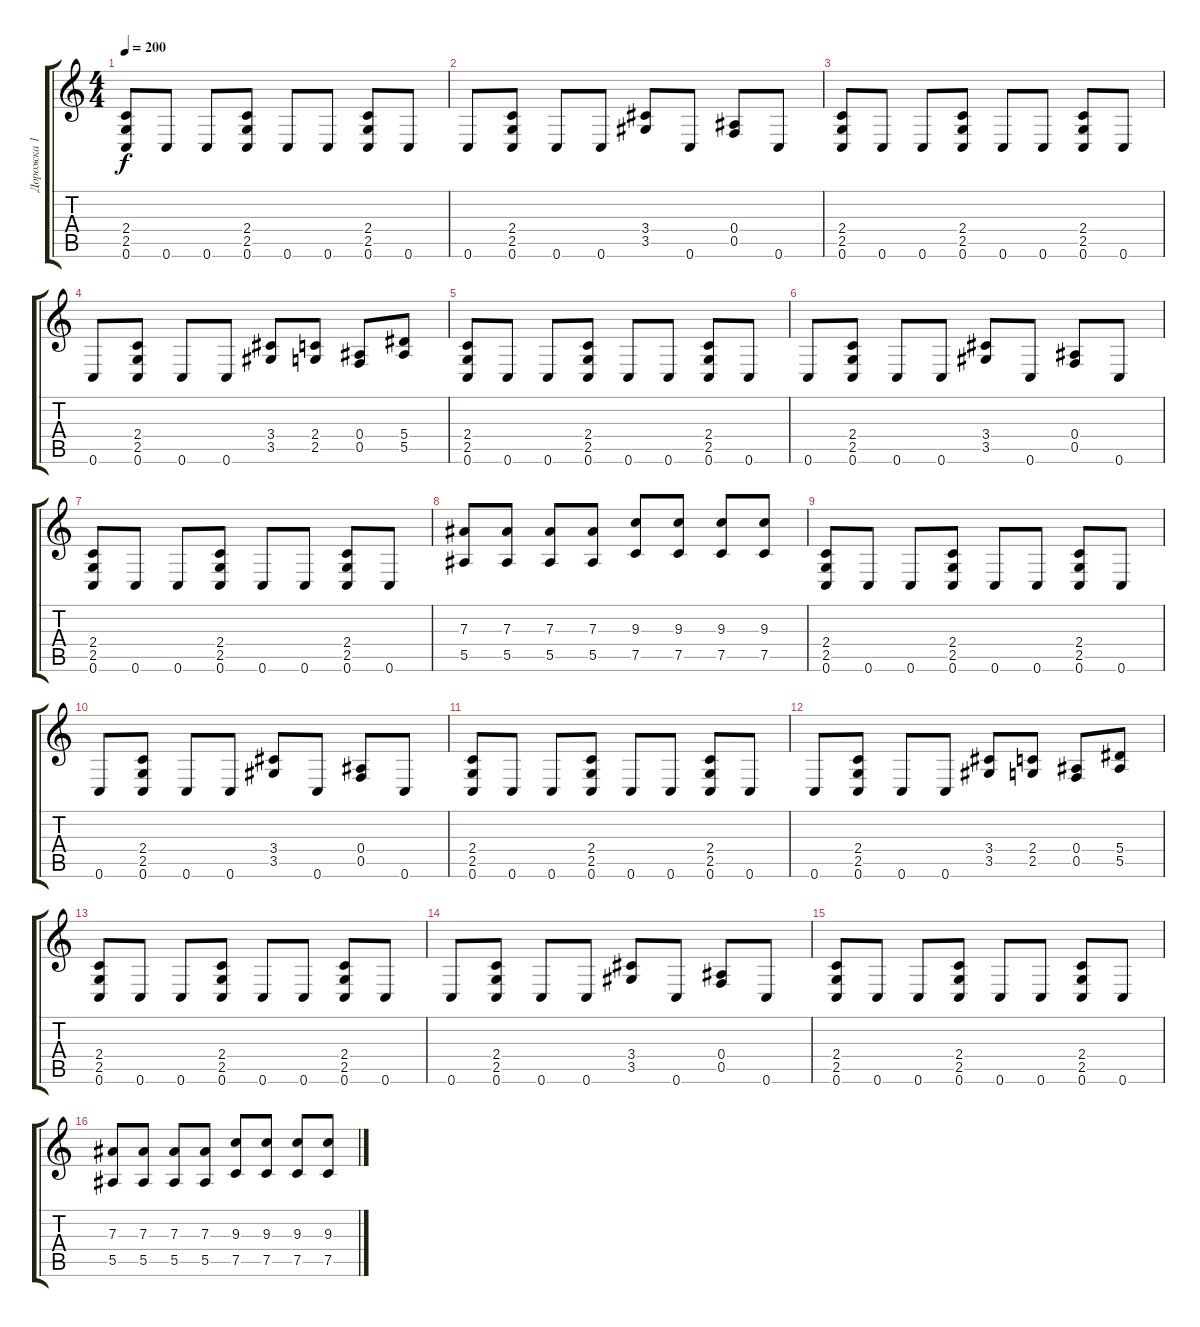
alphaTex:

\track ("Дорожка 1" "Дорожка 1") {instrument distortionguitar}
\staff {score tabs}
\tuning (C4 G3 Eb3 Bb2 F2 C2) {hide}
\ts (4 4)
\tempo 200
\clef g2
\ks c
(2.4 2.5 0.6).8{dy f} 0.6.8 0.6.8 (2.4 2.5 0.6).8 0.6.8 0.6.8 (2.4 2.5 0.6).8 0.6.8 |
0.6.8 (2.4 2.5 0.6).8 0.6.8 0.6.8 (3.4 3.5).8 0.6.8 (0.4 0.5).8 0.6.8 |
(2.4 2.5 0.6).8 0.6.8 0.6.8 (2.4 2.5 0.6).8 0.6.8 0.6.8 (2.4 2.5 0.6).8 0.6.8 |
0.6.8 (2.4 2.5 0.6).8 0.6.8 0.6.8 (3.4 3.5).8 (2.4 2.5).8 (0.4 0.5).8 (5.4 5.5).8 |
(2.4 2.5 0.6).8 0.6.8 0.6.8 (2.4 2.5 0.6).8 0.6.8 0.6.8 (2.4 2.5 0.6).8 0.6.8 |
0.6.8 (2.4 2.5 0.6).8 0.6.8 0.6.8 (3.4 3.5).8 0.6.8 (0.4 0.5).8 0.6.8 |
(2.4 2.5 0.6).8 0.6.8 0.6.8 (2.4 2.5 0.6).8 0.6.8 0.6.8 (2.4 2.5 0.6).8 0.6.8 |
(7.3 5.5).8 (7.3 5.5).8 (7.3 5.5).8 (7.3 5.5).8 (9.3 7.5).8 (9.3 7.5).8 (9.3 7.5).8 (9.3 7.5).8 |
(2.4 2.5 0.6).8 0.6.8 0.6.8 (2.4 2.5 0.6).8 0.6.8 0.6.8 (2.4 2.5 0.6).8 0.6.8 |
0.6.8 (2.4 2.5 0.6).8 0.6.8 0.6.8 (3.4 3.5).8 0.6.8 (0.4 0.5).8 0.6.8 |
(2.4 2.5 0.6).8 0.6.8 0.6.8 (2.4 2.5 0.6).8 0.6.8 0.6.8 (2.4 2.5 0.6).8 0.6.8 |
0.6.8 (2.4 2.5 0.6).8 0.6.8 0.6.8 (3.4 3.5).8 (2.4 2.5).8 (0.4 0.5).8 (5.4 5.5).8 |
(2.4 2.5 0.6).8 0.6.8 0.6.8 (2.4 2.5 0.6).8 0.6.8 0.6.8 (2.4 2.5 0.6).8 0.6.8 |
0.6.8 (2.4 2.5 0.6).8 0.6.8 0.6.8 (3.4 3.5).8 0.6.8 (0.4 0.5).8 0.6.8 |
(2.4 2.5 0.6).8 0.6.8 0.6.8 (2.4 2.5 0.6).8 0.6.8 0.6.8 (2.4 2.5 0.6).8 0.6.8 |
(7.3 5.5).8 (7.3 5.5).8 (7.3 5.5).8 (7.3 5.5).8 (9.3 7.5).8 (9.3 7.5).8 (9.3 7.5).8 (9.3 7.5).8
